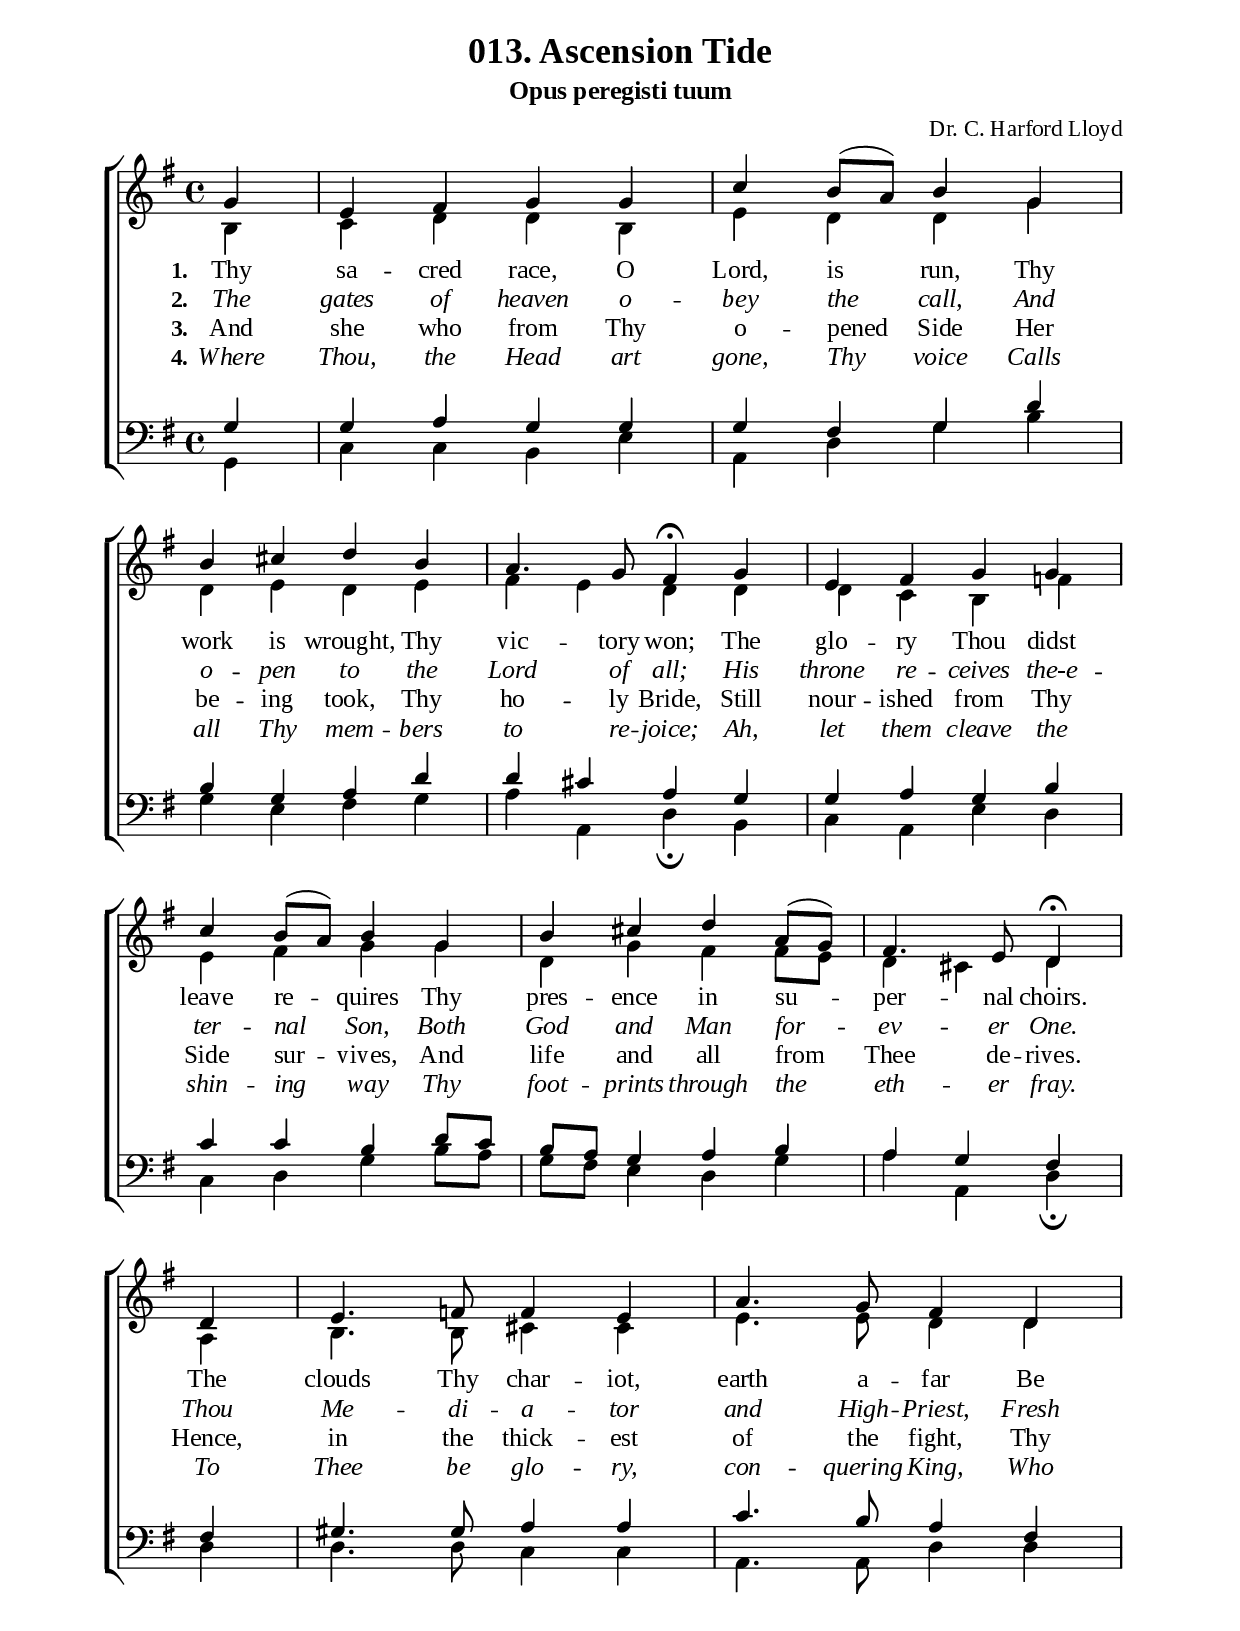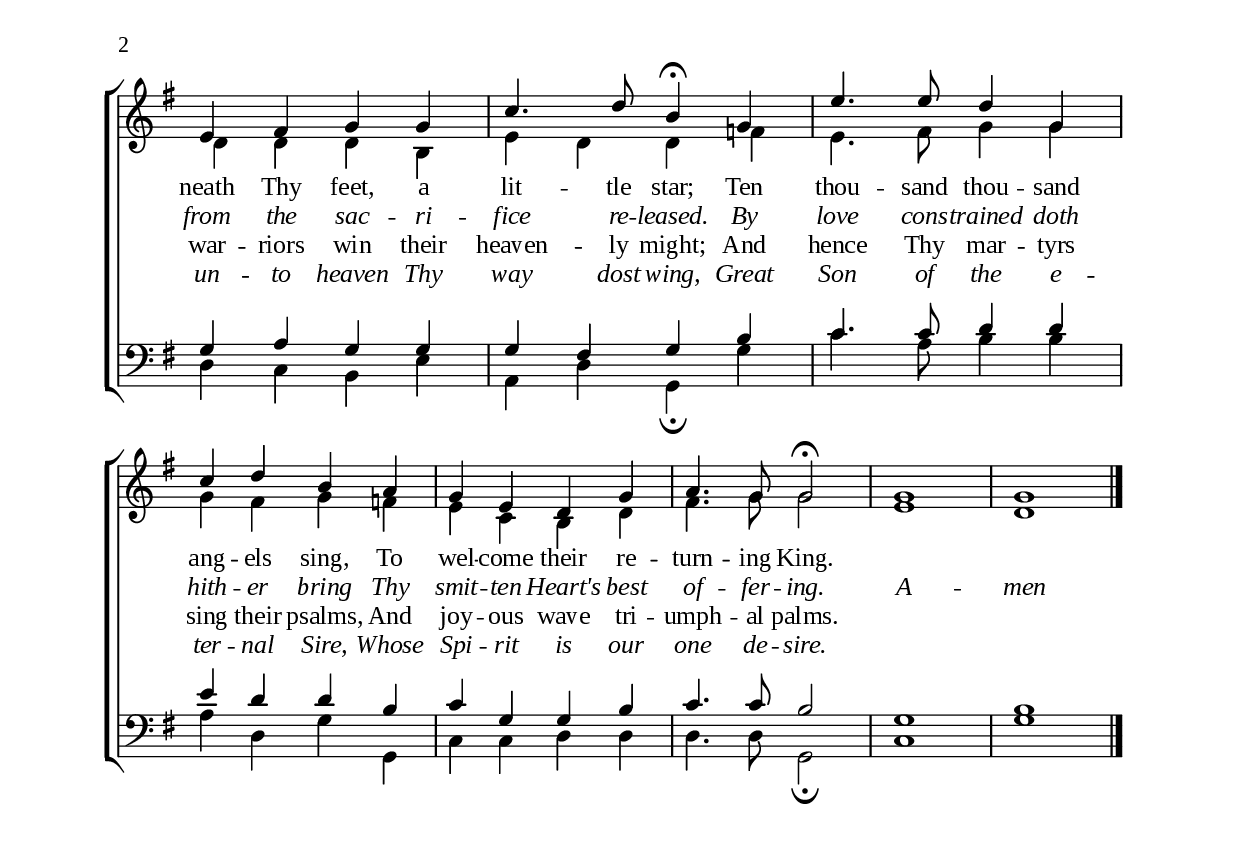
%%%%%%%%%%%%%%%%%%%%%%%%%%%%%
% CONTENTS OF THIS DOCUMENT
% 1. Common settings
% 2. Soprano verse music
% 3. Alto verse music
% 4. Tenor verse music
% 5. Basso verse music
% 6. Verse lyrics
% 7. Layout
%%%%%%%%%%%%%%%%%%%%%%%%%%%%%

%%%%%%%%%%%%%%%%%%%%%%%%%%%%%
% 1. Common settings
%%%%%%%%%%%%%%%%%%%%%%%%%%%%%
\version "2.18.2"

\header {
  title = "013. Ascension Tide"
  subtitle = "Opus peregisti tuum"
  %poet = ""
  composer = "Dr. C. Harford Lloyd"
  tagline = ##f
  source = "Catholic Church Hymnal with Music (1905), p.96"
  %site = ""
}

globalSettings= {
  \key g \major
  \time 4/4
  %\override Score.BarNumber.break-visibility = ##(#t #t #t)
  \override Score.BarNumber.break-visibility = ##(#f #f #f)
}

verseSettings = {
  \phrasingSlurDashed
}

\paper {
  #(set-paper-size "a4")
  top-margin = 15\mm
  bottom-margin = 15\mm
  left-margin = 20\mm
  right-margin = 20\mm
  indent = #0
  #(define fonts
	 (make-pango-font-tree "Liberation Serif"
	 		       "Liberation Serif"
			       "Liberation Serif"
			       (/ 20 20)))
}

printItalic = \with {
  \override LyricText.font-shape = #'italic
}

%%%%%%%%%%%%%%%%%%%%%%%%%%%%%
% 2. Soprano verse music
%%%%%%%%%%%%%%%%%%%%%%%%%%%%%
musicVerseSoprano = \relative c' {
\partial 4 g'4 |
  %{  1 %} e fis g g |
  %{	2 %} c b8 (a) b4 g \break \bar "|"
  %{	3 %} b cis d b |
  %{	4 %} a4. g8 fis4 \fermata g4 |
  %{	5 %} e fis g g \break \bar "|"
  %{	6 %} c b8 (a) b4 g |
  %{	7 %} b cis d a8 (g) |
  %{	8 %} fis4. e8 d4 \fermata \break \bar "|"
 \partial 4 d4 |
  %{	9 %} e4. f8 f4 e |
  %{ 10%} a4. g8 fis4 d \break \bar "|"
  %{ 11%} e fis g g |
  %{ 12%} c4. d8 b4 \fermata g4 |
  %{ 13%} e'4. e8 d4 g, \break \bar "|"
  %{ 14%} c d b a |
  %{ 15%} g e d g |
  %{ 16%} a4. g8 g2 \fermata |
  %{ 17%} g1 |
  %{ 18%} g1 \bar "|."
}

%%%%%%%%%%%%%%%%%%%%%%%%%%%%%
% 3. Alto verse music
%%%%%%%%%%%%%%%%%%%%%%%%%%%%%
musicVerseAlto = \relative c' {
\partial 4 b4 |
  %{	1 %} c d d b |
  %{	2 %} e d d g |
  %{	3 %} d e d e |
  %{	4 %} fis e d d |
  %{	5 %} d c b f' |
  %{	6 %} e fis g g |
  %{	7 %} d g fis fis8 e8 |
  %{	8 %} d4 cis d4 a |
  %{	9 %} b4. b8 cis4 cis |
  %{ 10%} e4. e8 d4 d |
  %{ 11%} d d d b |
  %{ 12%} e d d f |
  %{ 13%} e4. fis8 g4 g |
  %{ 14%} g fis g f |
  %{ 15%} e c b d |
  %{ 16%} fis4. g8 g2 |
  %{ 17%} e1 |
  %{ 18%} d1
  
}

%%%%%%%%%%%%%%%%%%%%%%%%%%%%%
% 4. Tenor verse music
%%%%%%%%%%%%%%%%%%%%%%%%%%%%%
musicVerseTenor = \relative c' {
\partial 4 g4 |
  %{	1 %} g a g g |
  %{	2 %} g fis g d' |
  %{	3 %} b g a d |
  %{	4 %} d cis a g |
  %{	5 %} g a g b |
  %{	6 %} c c b d8 c |
  %{	7 %} b a g4 a b |
  %{	8 %} a g fis fis |
  %{	9 %} gis4. gis8 a4 a4 |
  %{ 10%} c4. b8 a4 fis |
  %{ 11%} g a g g |
  %{ 12%} g fis g b |
  %{ 13%} c4. c8 d4 d |
  %{ 14%} e d d b |
  %{ 15%} c g g b |
  %{ 16%} c4. c8 b2 |
  %{ 17%} g1 |
  %{ 18%} b1
  
}

%%%%%%%%%%%%%%%%%%%%%%%%%%%%%
% 5. Basso verse music
%%%%%%%%%%%%%%%%%%%%%%%%%%%%%
musicVerseBasso = \relative c {
\partial 4 g4 |
  %{	1 %} c c b e |
  %{	2 %} a, d g b |
  %{	3 %} g e fis g |
  %{	4 %} a a, d \fermata b |
  %{	5 %} c a e' d |
  %{	6 %} c d g b8 a |
  %{	7 %} g fis e4 d g |
  %{	8 %} a a, d \fermata d |
  %{	9 %} d4. d8 c4 c |
  %{ 10%} a4. a8 d4 d |
  %{ 11%} d c b e |
  %{ 12%} a, d g, \fermata g' |
  %{ 13%} c4. a8 b4 b |
  %{ 14%} a d, g g, |
  %{ 15%} c c d d |
  %{ 16%} d4. d8 g,2 \fermata |
  %{ 17%} c1 |
  %{ 18%} g'1
  
}

%%%%%%%%%%%%%%%%%%%%%%%%%%%%%
% 6. Verse lyrics
%%%%%%%%%%%%%%%%%%%%%%%%%%%%%
lyricVerseOne = \lyricmode {
  \set stanza = #"1."
  Thy sa -- cred race, O Lord, is run,
  Thy work is wrought, Thy vic -- tory won;
  The glo -- ry Thou didst leave re -- quires
  Thy pres -- ence in su -- per -- nal choirs.
  The clouds Thy char -- iot, earth a -- far 
  Be neath Thy feet, a lit -- tle star;
  Ten thou -- sand thou -- sand ang -- els sing,
  To wel -- come their re -- turn -- ing King.
}

lyricVerseTwo = \lyricmode {
  \set stanza = #"2."
  The gates of heaven o -- bey the call,
  And o -- pen to the Lord of all;
  His throne re -- ceives the-e -- ter -- nal Son,
  Both God and Man for -- ev -- er One.
  Thou Me -- di -- a -- tor and High -- Priest,
  Fresh from the sac -- ri -- fice re -- leased.
  By love cons -- trained doth hith -- er bring
  Thy smit -- ten Heart's best of -- fer -- ing. A -- men
}

lyricVerseThree = \lyricmode {
  \set stanza = #"3."
  And she who from Thy o -- pened Side
  Her be -- ing took, Thy ho -- ly Bride,
  Still nour -- ished from Thy Side sur -- vives,
  And life and all from Thee de -- rives.
  Hence, in the thick -- est of the fight,
  Thy war -- riors win their heaven -- ly might;
  And hence Thy mar -- tyrs sing their psalms,
  And joy -- ous wave tri -- umph -- al palms.
}

lyricVerseFour = \lyricmode {
  \set stanza = #"4."
  Where Thou, the Head art gone, Thy voice
  Calls all Thy mem -- bers to re -- joice;
  Ah, let them cleave the shin -- ing way
  Thy foot -- prints through the eth -- er fray.
  To Thee be glo -- ry, con -- quering King,
  Who un -- to heaven Thy way dost wing,
  Great Son of the e -- ter -- nal Sire,
  Whose Spi -- rit is our one de -- sire.
}


%%%%%%%%%%%%%%%%%%%%%%%%%%%%%
% 7. Layout
%%%%%%%%%%%%%%%%%%%%%%%%%%%%%
\score {
    \new ChoirStaff <<
      \new Staff <<
        \clef "treble"
        \new Voice = "soprano" {
          \voiceOne \globalSettings \verseSettings \stemUp \slurUp \musicVerseSoprano
        }
        \new Voice = "alto" {
          \voiceTwo \globalSettings \verseSettings \stemDown \slurDown \musicVerseAlto
        }
      >>
      \new Lyrics \lyricsto soprano \lyricVerseOne
      \new Lyrics \printItalic \lyricsto soprano \lyricVerseTwo
      \new Lyrics \lyricsto soprano \lyricVerseThree
      \new Lyrics \printItalic \lyricsto soprano \lyricVerseFour
      %\new Lyrics \printItalic \lyricsto soprano \lyricVerseFive
      %\new Lyrics \printItalic \lyricsto soprano \lyricVerseSix
      \new Staff <<
        \clef "bass"
        \new Voice = "tenor" {
          \voiceOne \globalSettings \verseSettings \stemUp \slurUp \musicVerseTenor
        }
        \new Voice = "basso" {
          \voiceTwo \globalSettings \verseSettings \stemDown \slurDown \musicVerseBasso
        }
      >>
    >>
}

